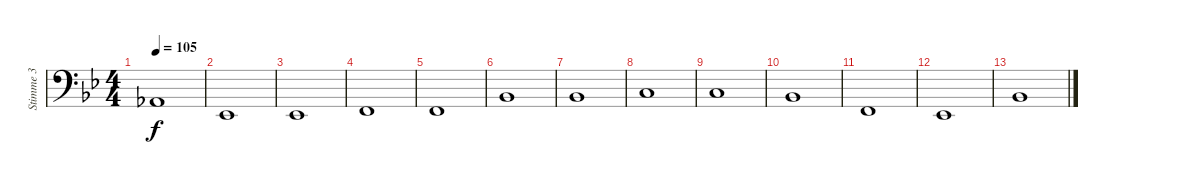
\track ("Stimme 3" "Stimme 3") {instrument acousticgrandpiano}
\staff {score}
\tuning (G2 D2 A1 E1) {hide}
\ts (4 4)
\tempo 105
\clef f4
\ks bb
1.1.1{dy f} |
1.2.1 |
1.2.1 |
3.2.1 |
3.2.1 |
3.1.1 |
3.1.1 |
5.1.1 |
5.1.1 |
3.1.1 |
3.2.1 |
1.2.1 |
3.1.1
